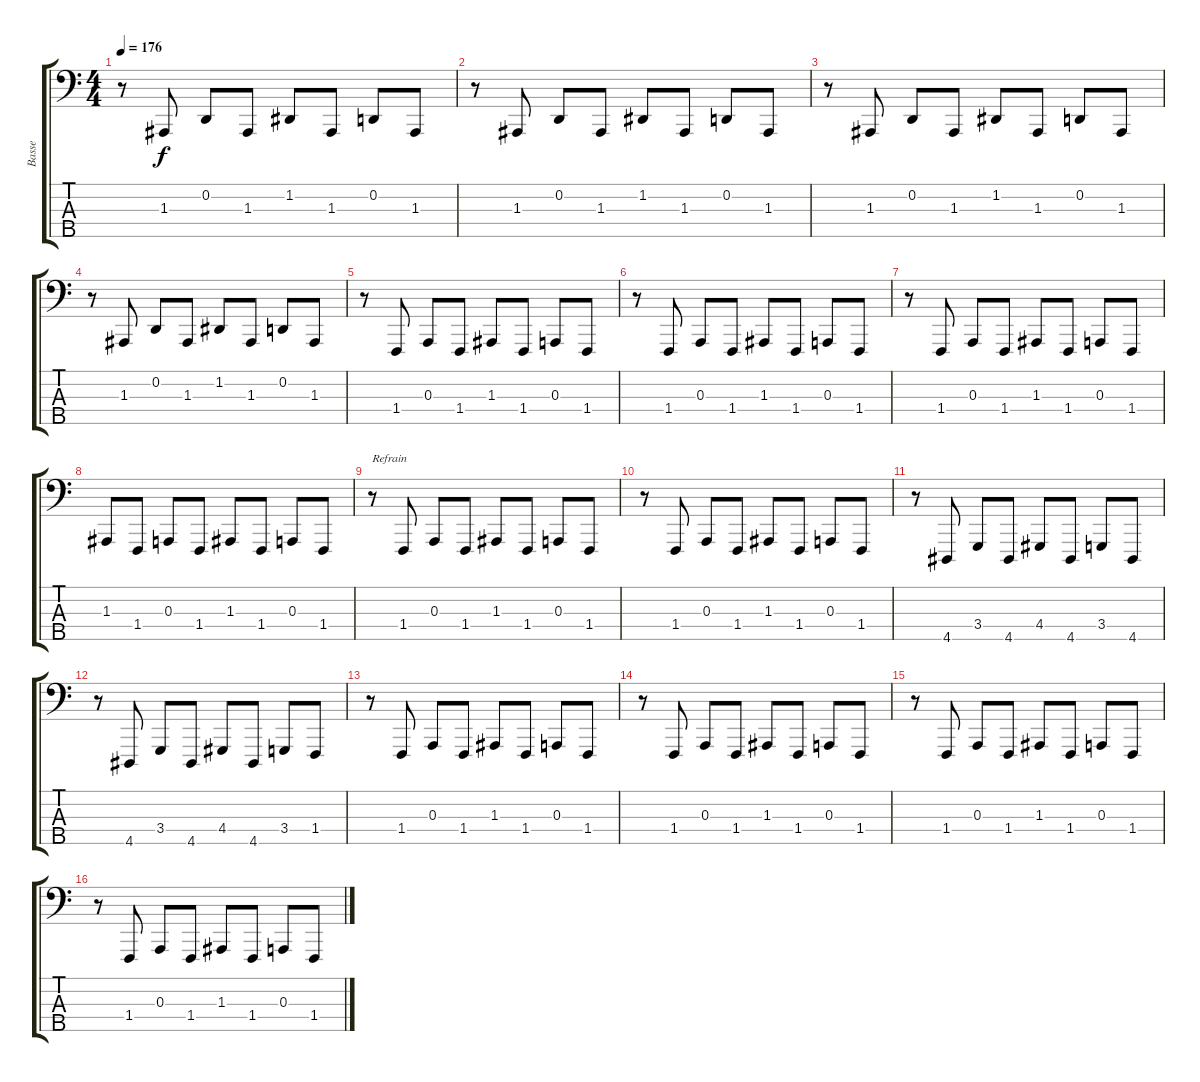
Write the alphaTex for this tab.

\track ("Basse" "Basse") {instrument lead8bassandlead}
\staff {score tabs}
\tuning (G2 D2 A1 E1 B0) {hide}
\ts (4 4)
\tempo 176
\clef f4
\ks c
r.8{dy f} 1.3.8 0.2.8 1.3.8 1.2.8 1.3.8 0.2.8 1.3.8 |
r.8 1.3.8 0.2.8 1.3.8 1.2.8 1.3.8 0.2.8 1.3.8 |
r.8 1.3.8 0.2.8 1.3.8 1.2.8 1.3.8 0.2.8 1.3.8 |
r.8 1.3.8 0.2.8 1.3.8 1.2.8 1.3.8 0.2.8 1.3.8 |
r.8 1.4.8 0.3.8 1.4.8 1.3.8 1.4.8 0.3.8 1.4.8 |
r.8 1.4.8 0.3.8 1.4.8 1.3.8 1.4.8 0.3.8 1.4.8 |
r.8 1.4.8 0.3.8 1.4.8 1.3.8 1.4.8 0.3.8 1.4.8 |
1.3.8 1.4.8 0.3.8 1.4.8 1.3.8 1.4.8 0.3.8 1.4.8 |
r.8{txt "Refrain"} 1.4.8 0.3.8 1.4.8 1.3.8 1.4.8 0.3.8 1.4.8 |
r.8 1.4.8 0.3.8 1.4.8 1.3.8 1.4.8 0.3.8 1.4.8 |
r.8 4.5.8 3.4.8 4.5.8 4.4.8 4.5.8 3.4.8 4.5.8 |
r.8 4.5.8 3.4.8 4.5.8 4.4.8 4.5.8 3.4.8 1.4.8 |
r.8 1.4.8 0.3.8 1.4.8 1.3.8 1.4.8 0.3.8 1.4.8 |
r.8 1.4.8 0.3.8 1.4.8 1.3.8 1.4.8 0.3.8 1.4.8 |
r.8 1.4.8 0.3.8 1.4.8 1.3.8 1.4.8 0.3.8 1.4.8 |
r.8 1.4.8 0.3.8 1.4.8 1.3.8 1.4.8 0.3.8 1.4.8
